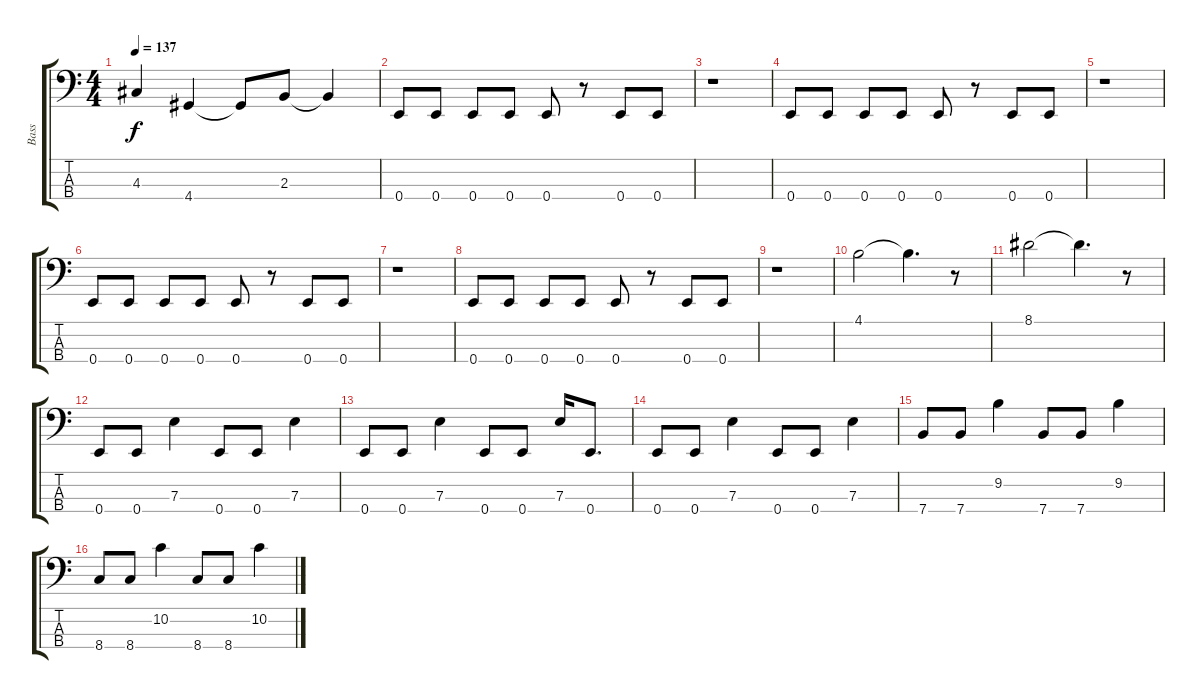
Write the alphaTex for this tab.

\track ("Bass" "Bass") {instrument electricbassfinger}
\staff {score tabs}
\tuning (G2 D2 A1 E1) {hide}
\ts (4 4)
\tempo 137
\clef f4
\ks c
4.3{t}.4{dy f} 4.4.4 4.4{t}.8 2.3.8 2.3{t}.4 |
0.4.8 0.4.8 0.4.8 0.4.8 0.4.8 r.8 0.4.8 0.4.8 |
r.1 |
0.4.8 0.4.8 0.4.8 0.4.8 0.4.8 r.8 0.4.8 0.4.8 |
r.1 |
0.4.8 0.4.8 0.4.8 0.4.8 0.4.8 r.8 0.4.8 0.4.8 |
r.1 |
0.4.8 0.4.8 0.4.8 0.4.8 0.4.8 r.8 0.4.8 0.4.8 |
r.1 |
4.1.2 4.1{t}.4{d} r.8 |
8.1.2 8.1{t}.4{d} r.8 |
0.4.8 0.4.8 7.3.4 0.4.8 0.4.8 7.3.4 |
0.4.8 0.4.8 7.3.4 0.4.8 0.4.8 7.3.16 0.4.8{d} |
0.4.8 0.4.8 7.3.4 0.4.8 0.4.8 7.3.4 |
7.4.8 7.4.8 9.2.4 7.4.8 7.4.8 9.2.4 |
8.4.8 8.4.8 10.2.4 8.4.8 8.4.8 10.2.4
